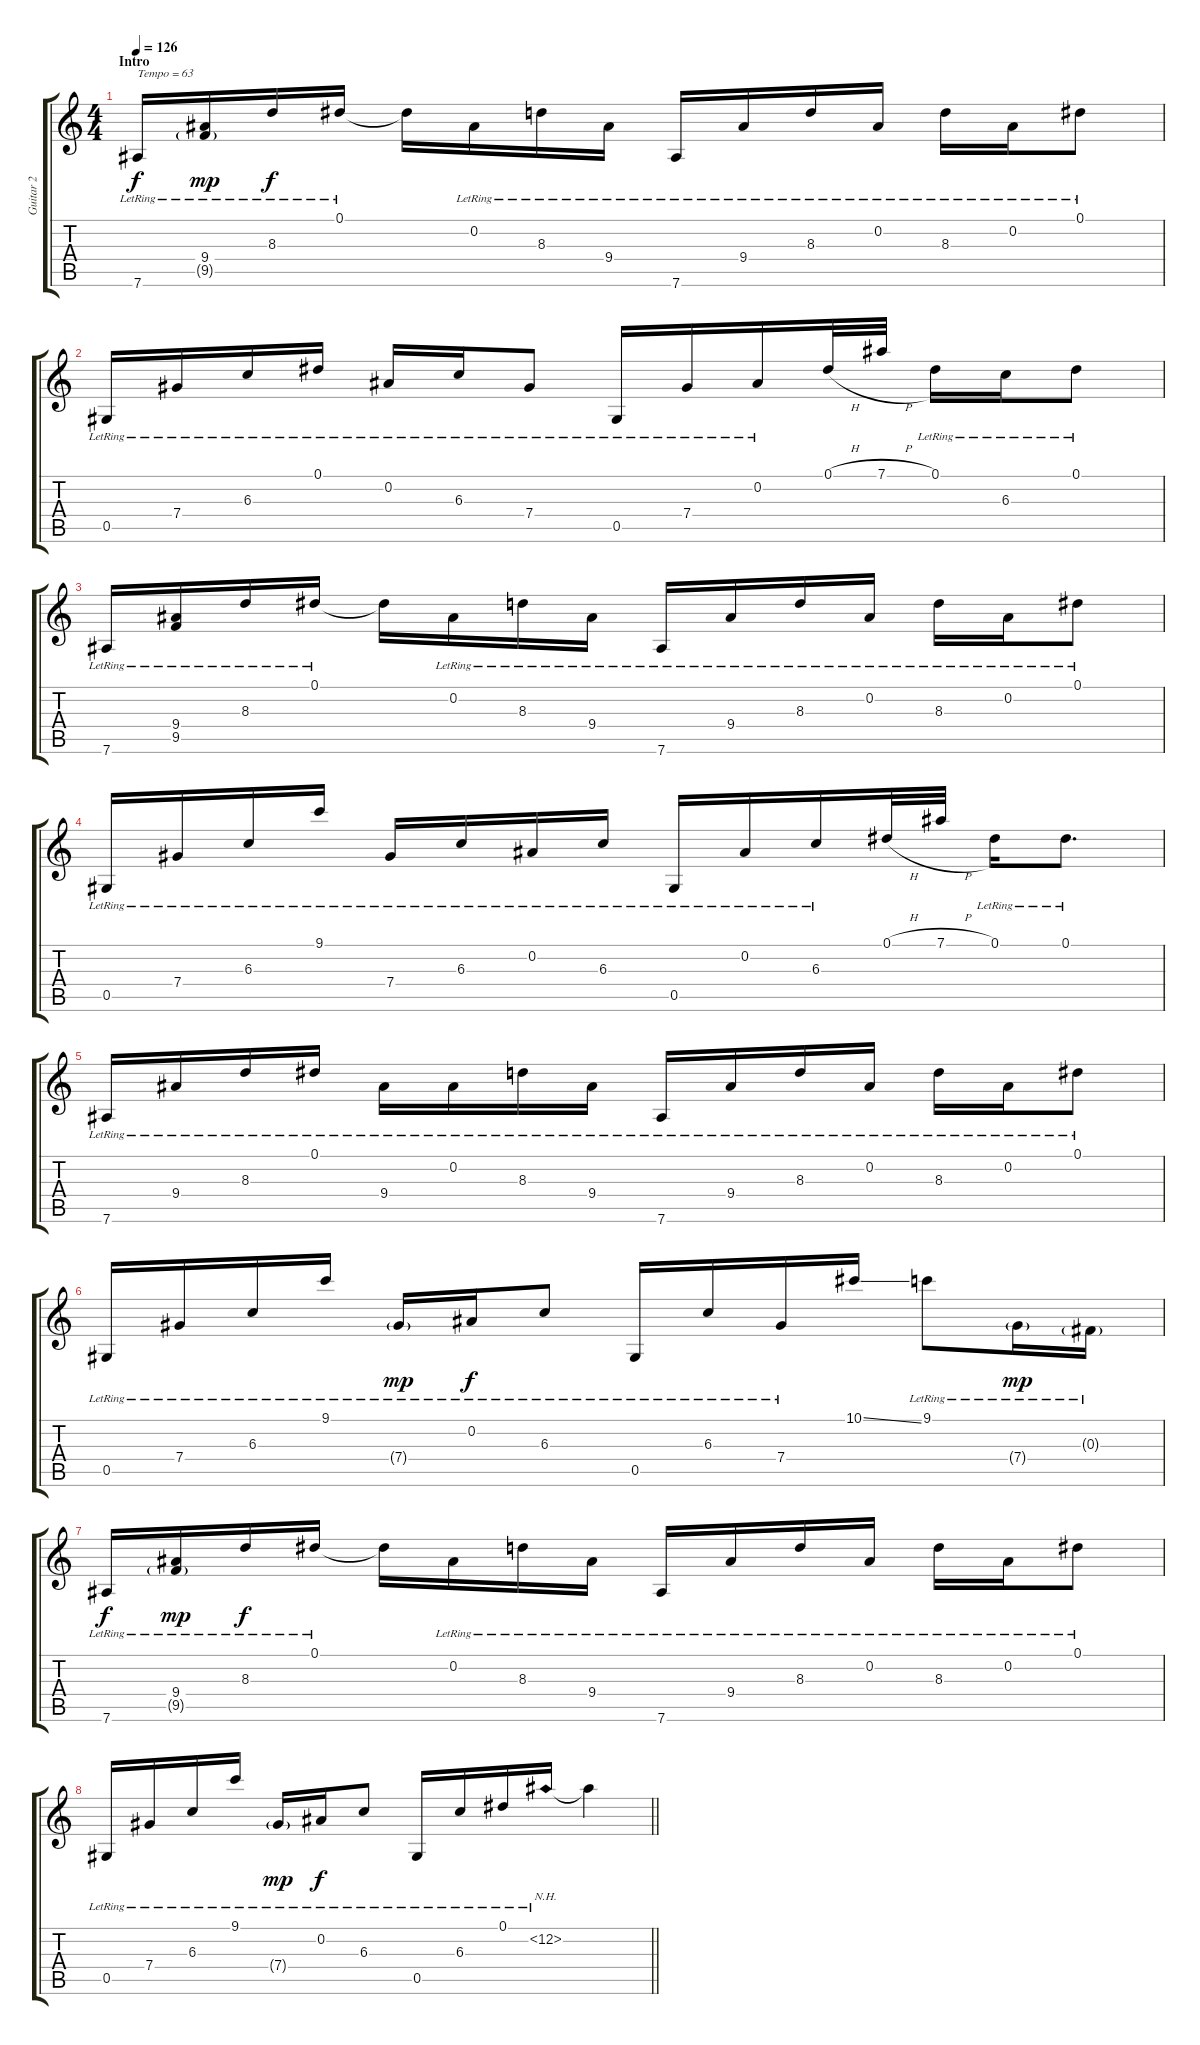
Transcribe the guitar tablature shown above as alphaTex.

\track ("Guitar 2" "Guitar 2") {instrument acousticguitarsteel}
\staff {score tabs}
\tuning (Eb4 Bb3 Gb3 Db3 Ab2 Eb2) {hide}
\ts (4 4)
\section ("" "Intro")
\tempo 126
\tempo 63
\tempo 126
\clef g2
\ks c
7.6{lr}.16{txt "Tempo = 63" dy f instrument acousticguitarsteel} (9.4{lr} 9.5{g lr}).16{dy mp} 8.3{lr}.16{dy f} 0.1{lr}.16 0.1{t}.16 0.2{lr}.16 8.3{lr}.16 9.4{lr}.16 7.6{lr}.16 9.4{lr}.16 8.3{lr}.16 0.2{lr}.16 8.3{lr}.16 0.2{lr}.16 0.1{lr}.8 |
0.5{lr}.16 7.4{lr}.16 6.3{lr}.16 0.1{lr}.16 0.2{lr}.16 6.3{lr}.16 7.4{lr}.8 0.5{lr}.16 7.4{lr}.16 0.2{lr}.16 0.1{h}.32 7.1{h}.32 0.1{lr}.16 6.3{lr}.16 0.1{lr}.8 |
7.6{lr}.16 (9.4{lr} 9.5{lr}).16 8.3{lr}.16 0.1{lr}.16 0.1{t}.16 0.2{lr}.16 8.3{lr}.16 9.4{lr}.16 7.6{lr}.16 9.4{lr}.16 8.3{lr}.16 0.2{lr}.16 8.3{lr}.16 0.2{lr}.16 0.1{lr}.8 |
0.5{lr}.16 7.4{lr}.16 6.3{lr}.16 9.1{lr}.16 7.4{lr}.16 6.3{lr}.16 0.2{lr}.16 6.3{lr}.16 0.5{lr}.16 0.2{lr}.16 6.3{lr}.16 0.1{h}.32 7.1{h}.32 0.1{lr}.16 0.1{lr}.8{d} |
7.6{lr}.16 9.4{lr}.16 8.3{lr}.16 0.1{lr}.16 9.4{lr}.16 0.2{lr}.16 8.3{lr}.16 9.4{lr}.16 7.6{lr}.16 9.4{lr}.16 8.3{lr}.16 0.2{lr}.16 8.3{lr}.16 0.2{lr}.16 0.1{lr}.8 |
0.5{lr}.16 7.4{lr}.16 6.3{lr}.16 9.1{lr}.16 7.4{g lr}.16{dy mp} 0.2{lr}.16{dy f} 6.3{lr}.8 0.5{lr}.16 6.3{lr}.16 7.4{lr}.16 10.1{ss}.16 9.1{lr}.8 7.4{g lr}.16{dy mp} 0.3{g lr}.16 |
7.6{lr}.16{dy f} (9.4{lr} 9.5{g lr}).16{dy mp} 8.3{lr}.16{dy f} 0.1{lr}.16 0.1{t}.16 0.2{lr}.16 8.3{lr}.16 9.4{lr}.16 7.6{lr}.16 9.4{lr}.16 8.3{lr}.16 0.2{lr}.16 8.3{lr}.16 0.2{lr}.16 0.1{lr}.8 |
\barLineRight lightlight
0.5{lr}.16 7.4{lr}.16 6.3{lr}.16 9.1{lr}.16 7.4{g lr}.16{dy mp} 0.2{lr}.16{dy f} 6.3{lr}.8 0.5{lr}.16 6.3{lr}.16 0.1{lr}.16 12.2{nh lr}.16 12.2{t}.4
